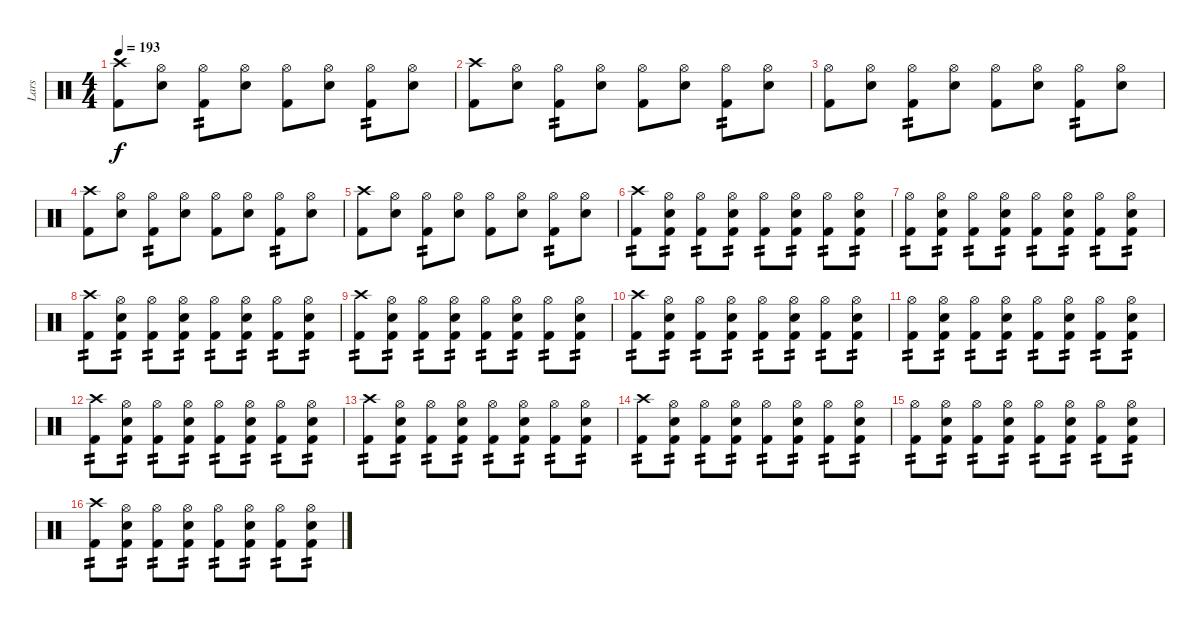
\track ("Lars" "Lars") {instrument percussion}
\staff {score}
\articulation defaults
\ts (4 4)
\tempo 193
\clef neutral
\ks c
("Crash high (hit)" "Kick (hit) 2").8{dy f} ("Hi-Hat (open)" "Electric Snare (hit)").8 ("Hi-Hat (open)" "Kick (hit) 2").8{tp 2} ("Hi-Hat (open)" "Electric Snare (hit)").8 ("Hi-Hat (open)" "Kick (hit) 2").8 ("Hi-Hat (open)" "Electric Snare (hit)").8 ("Hi-Hat (open)" "Kick (hit) 2").8{tp 2} ("Hi-Hat (open)" "Electric Snare (hit)").8 |
("Crash high (hit)" "Kick (hit) 2").8 ("Hi-Hat (open)" "Electric Snare (hit)").8 ("Hi-Hat (open)" "Kick (hit) 2").8{tp 2} ("Hi-Hat (open)" "Electric Snare (hit)").8 ("Hi-Hat (open)" "Kick (hit) 2").8 ("Hi-Hat (open)" "Electric Snare (hit)").8 ("Hi-Hat (open)" "Kick (hit) 2").8{tp 2} ("Hi-Hat (open)" "Electric Snare (hit)").8 |
("Hi-Hat (open)" "Kick (hit) 2").8 ("Hi-Hat (open)" "Electric Snare (hit)").8 ("Hi-Hat (open)" "Kick (hit) 2").8{tp 2} ("Hi-Hat (open)" "Electric Snare (hit)").8 ("Hi-Hat (open)" "Kick (hit) 2").8 ("Hi-Hat (open)" "Electric Snare (hit)").8 ("Hi-Hat (open)" "Kick (hit) 2").8{tp 2} ("Hi-Hat (open)" "Electric Snare (hit)").8 |
("Crash high (hit)" "Kick (hit) 2").8 ("Hi-Hat (open)" "Electric Snare (hit)").8 ("Hi-Hat (open)" "Kick (hit) 2").8{tp 2} ("Hi-Hat (open)" "Electric Snare (hit)").8 ("Hi-Hat (open)" "Kick (hit) 2").8 ("Hi-Hat (open)" "Electric Snare (hit)").8 ("Hi-Hat (open)" "Kick (hit) 2").8{tp 2} ("Hi-Hat (open)" "Electric Snare (hit)").8 |
("Crash high (hit)" "Kick (hit) 2").8 ("Hi-Hat (open)" "Electric Snare (hit)").8 ("Hi-Hat (open)" "Kick (hit) 2").8{tp 2} ("Hi-Hat (open)" "Electric Snare (hit)").8 ("Hi-Hat (open)" "Kick (hit) 2").8 ("Hi-Hat (open)" "Electric Snare (hit)").8 ("Hi-Hat (open)" "Kick (hit) 2").8{tp 2} ("Hi-Hat (open)" "Electric Snare (hit)").8 |
("Crash high (hit)" "Kick (hit) 2").8{tp 2} ("Hi-Hat (open)" "Electric Snare (hit)" "Kick (hit) 2").8{tp 2} ("Hi-Hat (open)" "Kick (hit) 2").8{tp 2} ("Hi-Hat (open)" "Electric Snare (hit)" "Kick (hit) 2").8{tp 2} ("Hi-Hat (open)" "Kick (hit) 2").8{tp 2} ("Hi-Hat (open)" "Electric Snare (hit)" "Kick (hit) 2").8{tp 2} ("Hi-Hat (open)" "Kick (hit) 2").8{tp 2} ("Hi-Hat (open)" "Electric Snare (hit)" "Kick (hit) 2").8{tp 2} |
("Hi-Hat (open)" "Kick (hit) 2").8{tp 2} ("Hi-Hat (open)" "Electric Snare (hit)" "Kick (hit) 2").8{tp 2} ("Hi-Hat (open)" "Kick (hit) 2").8{tp 2} ("Hi-Hat (open)" "Electric Snare (hit)" "Kick (hit) 2").8{tp 2} ("Hi-Hat (open)" "Kick (hit) 2").8{tp 2} ("Hi-Hat (open)" "Electric Snare (hit)" "Kick (hit) 2").8{tp 2} ("Hi-Hat (open)" "Kick (hit) 2").8{tp 2} ("Hi-Hat (open)" "Electric Snare (hit)" "Kick (hit) 2").8{tp 2} |
("Crash high (hit)" "Kick (hit) 2").8{tp 2} ("Hi-Hat (open)" "Electric Snare (hit)" "Kick (hit) 2").8{tp 2} ("Hi-Hat (open)" "Kick (hit) 2").8{tp 2} ("Hi-Hat (open)" "Electric Snare (hit)" "Kick (hit) 2").8{tp 2} ("Hi-Hat (open)" "Kick (hit) 2").8{tp 2} ("Hi-Hat (open)" "Electric Snare (hit)" "Kick (hit) 2").8{tp 2} ("Hi-Hat (open)" "Kick (hit) 2").8{tp 2} ("Hi-Hat (open)" "Electric Snare (hit)" "Kick (hit) 2").8{tp 2} |
("Crash high (hit)" "Kick (hit) 2").8{tp 2} ("Hi-Hat (open)" "Electric Snare (hit)" "Kick (hit) 2").8{tp 2} ("Hi-Hat (open)" "Kick (hit) 2").8{tp 2} ("Hi-Hat (open)" "Electric Snare (hit)" "Kick (hit) 2").8{tp 2} ("Hi-Hat (open)" "Kick (hit) 2").8{tp 2} ("Hi-Hat (open)" "Electric Snare (hit)" "Kick (hit) 2").8{tp 2} ("Hi-Hat (open)" "Kick (hit) 2").8{tp 2} ("Hi-Hat (open)" "Electric Snare (hit)" "Kick (hit) 2").8{tp 2} |
("Crash high (hit)" "Kick (hit) 2").8{tp 2} ("Hi-Hat (open)" "Electric Snare (hit)" "Kick (hit) 2").8{tp 2} ("Hi-Hat (open)" "Kick (hit) 2").8{tp 2} ("Hi-Hat (open)" "Electric Snare (hit)" "Kick (hit) 2").8{tp 2} ("Hi-Hat (open)" "Kick (hit) 2").8{tp 2} ("Hi-Hat (open)" "Electric Snare (hit)" "Kick (hit) 2").8{tp 2} ("Hi-Hat (open)" "Kick (hit) 2").8{tp 2} ("Hi-Hat (open)" "Electric Snare (hit)" "Kick (hit) 2").8{tp 2} |
("Hi-Hat (open)" "Kick (hit) 2").8{tp 2} ("Hi-Hat (open)" "Electric Snare (hit)" "Kick (hit) 2").8{tp 2} ("Hi-Hat (open)" "Kick (hit) 2").8{tp 2} ("Hi-Hat (open)" "Electric Snare (hit)" "Kick (hit) 2").8{tp 2} ("Hi-Hat (open)" "Kick (hit) 2").8{tp 2} ("Hi-Hat (open)" "Electric Snare (hit)" "Kick (hit) 2").8{tp 2} ("Hi-Hat (open)" "Kick (hit) 2").8{tp 2} ("Hi-Hat (open)" "Electric Snare (hit)" "Kick (hit) 2").8{tp 2} |
("Crash high (hit)" "Kick (hit) 2").8{tp 2} ("Hi-Hat (open)" "Electric Snare (hit)" "Kick (hit) 2").8{tp 2} ("Hi-Hat (open)" "Kick (hit) 2").8{tp 2} ("Hi-Hat (open)" "Electric Snare (hit)" "Kick (hit) 2").8{tp 2} ("Hi-Hat (open)" "Kick (hit) 2").8{tp 2} ("Hi-Hat (open)" "Electric Snare (hit)" "Kick (hit) 2").8{tp 2} ("Hi-Hat (open)" "Kick (hit) 2").8{tp 2} ("Hi-Hat (open)" "Electric Snare (hit)" "Kick (hit) 2").8{tp 2} |
("Crash high (hit)" "Kick (hit) 2").8{tp 2} ("Hi-Hat (open)" "Electric Snare (hit)" "Kick (hit) 2").8{tp 2} ("Hi-Hat (open)" "Kick (hit) 2").8{tp 2} ("Hi-Hat (open)" "Electric Snare (hit)" "Kick (hit) 2").8{tp 2} ("Hi-Hat (open)" "Kick (hit) 2").8{tp 2} ("Hi-Hat (open)" "Electric Snare (hit)" "Kick (hit) 2").8{tp 2} ("Hi-Hat (open)" "Kick (hit) 2").8{tp 2} ("Hi-Hat (open)" "Electric Snare (hit)" "Kick (hit) 2").8{tp 2} |
("Crash high (hit)" "Kick (hit) 2").8{tp 2} ("Hi-Hat (open)" "Electric Snare (hit)" "Kick (hit) 2").8{tp 2} ("Hi-Hat (open)" "Kick (hit) 2").8{tp 2} ("Hi-Hat (open)" "Electric Snare (hit)" "Kick (hit) 2").8{tp 2} ("Hi-Hat (open)" "Kick (hit) 2").8{tp 2} ("Hi-Hat (open)" "Electric Snare (hit)" "Kick (hit) 2").8{tp 2} ("Hi-Hat (open)" "Kick (hit) 2").8{tp 2} ("Hi-Hat (open)" "Electric Snare (hit)" "Kick (hit) 2").8{tp 2} |
("Hi-Hat (open)" "Kick (hit) 2").8{tp 2} ("Hi-Hat (open)" "Electric Snare (hit)" "Kick (hit) 2").8{tp 2} ("Hi-Hat (open)" "Kick (hit) 2").8{tp 2} ("Hi-Hat (open)" "Electric Snare (hit)" "Kick (hit) 2").8{tp 2} ("Hi-Hat (open)" "Kick (hit) 2").8{tp 2} ("Hi-Hat (open)" "Electric Snare (hit)" "Kick (hit) 2").8{tp 2} ("Hi-Hat (open)" "Kick (hit) 2").8{tp 2} ("Hi-Hat (open)" "Electric Snare (hit)" "Kick (hit) 2").8{tp 2} |
("Crash high (hit)" "Kick (hit) 2").8{tp 2} ("Hi-Hat (open)" "Electric Snare (hit)" "Kick (hit) 2").8{tp 2} ("Hi-Hat (open)" "Kick (hit) 2").8{tp 2} ("Hi-Hat (open)" "Electric Snare (hit)" "Kick (hit) 2").8{tp 2} ("Hi-Hat (open)" "Kick (hit) 2").8{tp 2} ("Hi-Hat (open)" "Electric Snare (hit)" "Kick (hit) 2").8{tp 2} ("Hi-Hat (open)" "Kick (hit) 2").8{tp 2} ("Hi-Hat (open)" "Electric Snare (hit)" "Kick (hit) 2").8{tp 2}
